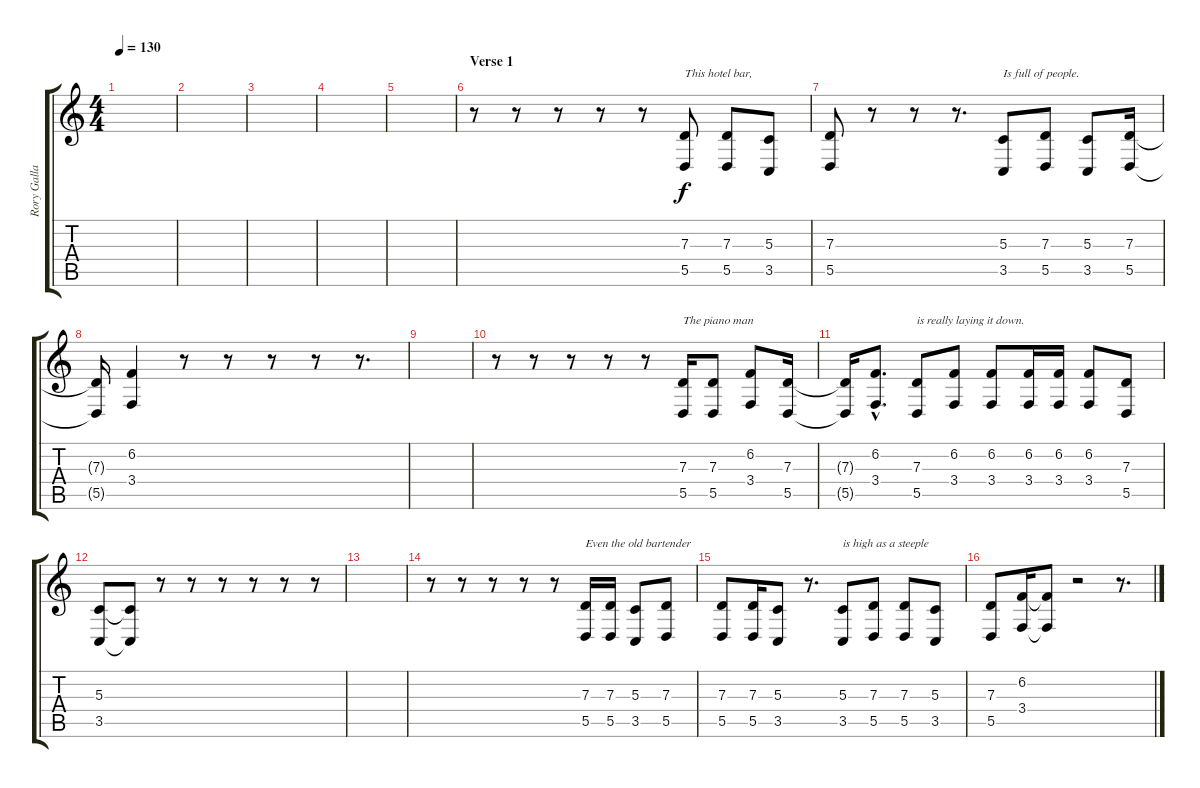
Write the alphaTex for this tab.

\track ("Rory Gallagher Vocals" "Rory Galla") {instrument sopranosax}
\staff {score tabs}
\tuning (E4 B3 G3 D3 A2 E2) {hide}
\ts (4 4)
\tempo 130
\clef g2
\ks c
|
|
|
|
|
\section ("" "Verse 1")
r.8 r.8 r.8 r.8 r.8 (7.3 5.5).8{txt "This hotel bar,"} (7.3 5.5).8 (5.3 3.5).8 |
(7.3 5.5).8 r.8 r.8 r.8{d} (5.3 3.5).8{txt "Is full of people."} (7.3 5.5).8 (5.3 3.5).8 (7.3 5.5).16 |
(7.3{t} 5.5{t}).16 (6.2 3.4).4 r.8 r.8 r.8 r.8 r.8{d} |
|
r.8 r.8 r.8 r.8 r.8 (7.3 5.5).16{txt "The piano man"} (7.3 5.5).8 (6.2 3.4).8 (7.3 5.5).16 |
(7.3{t} 5.5{t}).16 (6.2{hac} 3.4{hac}).8{d} (7.3 5.5).8{txt "is really laying it down."} (6.2 3.4).8 (6.2 3.4).8 (6.2 3.4).16 (6.2 3.4).16 (6.2 3.4).8 (7.3 5.5).8 |
(5.3 3.5).8 (5.3{t} 3.5{t}).8 r.8 r.8 r.8 r.8 r.8 r.8 |
|
r.8 r.8 r.8 r.8 r.8 (7.3 5.5).16{txt "Even the old bartender"} (7.3 5.5).16 (5.3 3.5).8 (7.3 5.5).8 |
(7.3 5.5).8 (7.3 5.5).16 (5.3 3.5).8 r.8{d} (5.3 3.5).8{txt "is high as a steeple"} (7.3 5.5).8 (7.3 5.5).8 (5.3 3.5).8 |
(7.3 5.5).8 (6.2 3.4).16 (6.2{t} 3.4{t}).8 r.2 r.8{d}
